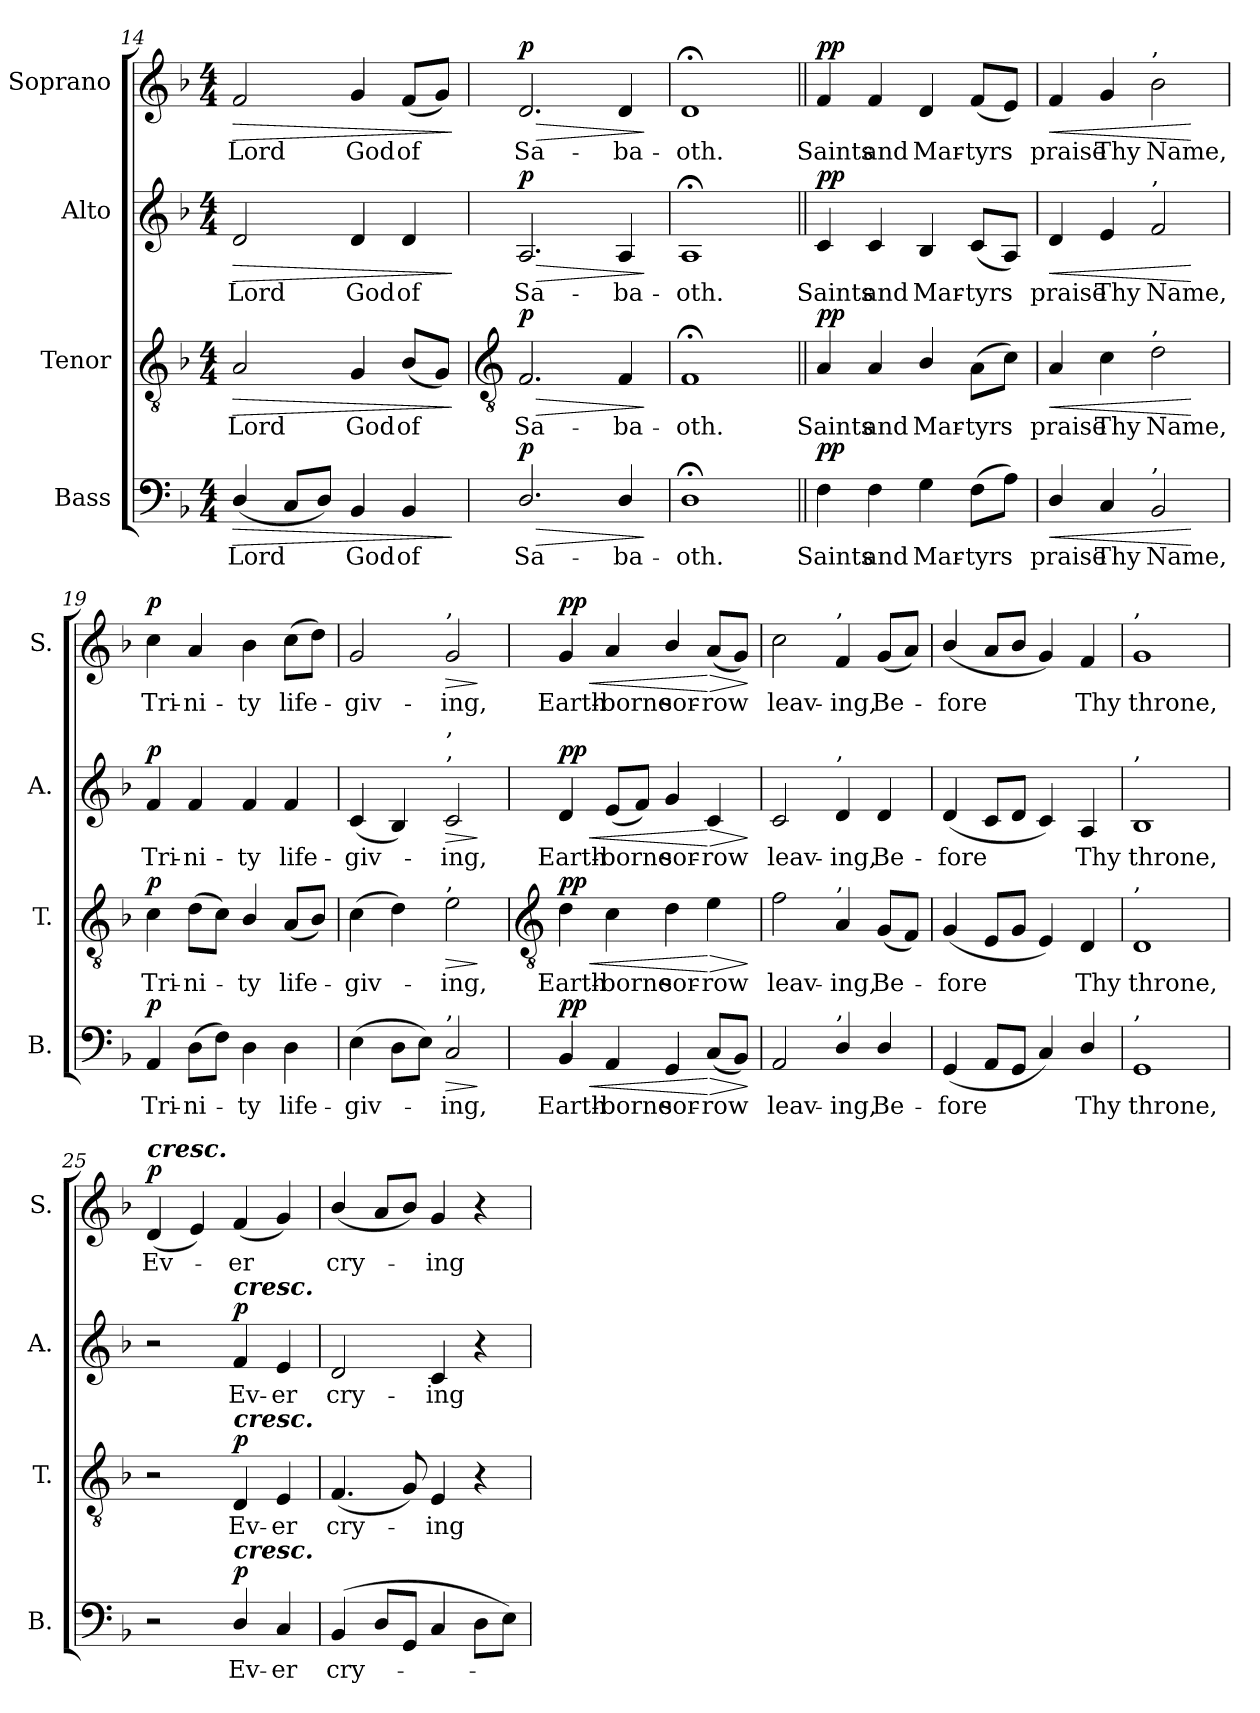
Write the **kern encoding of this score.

**kern	**text	**dynam	**kern	**text	**dynam	**kern	**text	**dynam	**kern	**text	**dynam
*part4	*part4	*part4	*part3	*part3	*part3	*part2	*part2	*part2	*part1	*part1	*part1
*staff4	*staff4	*staff4	*staff3	*staff3	*staff3	*staff2	*staff2	*staff2	*staff1	*staff1	*staff1
*I"Bass	*	*	*I"Tenor	*	*	*I"Alto	*	*	*I"Soprano	*	*
*I'B.	*	*	*I'T.	*	*	*I'A.	*	*	*I'S.	*	*
*clefF4	*	*	*clefGv2	*	*	*clefG2	*	*	*clefG2	*	*
*k[b-]	*	*	*k[b-]	*	*	*k[b-]	*	*	*k[b-]	*	*
*F:	*	*	*F:	*	*	*F:	*	*	*F:	*	*
*M4/4	*	*	*M4/4	*	*	*M4/4	*	*	*M4/4	*	*
=14	=14	=14	=14	=14	=14	=14	=14	=14	=14	=14	=14
!	!LO:LY:b	!LO:HP:b	!	!LO:LY:b	!LO:HP:b	!	!LO:LY:b	!LO:HP:b	!	!LO:LY:b	!LO:HP:b
(<4D/	Lord	>	2A	Lord	>	2d	Lord	>	2f	Lord	>
8CL	.	.	.	.	.	.	.	.	.	.	.
8DJ)	.	.	.	.	.	.	.	.	.	.	.
!	!LO:LY:b	!	!	!LO:LY:b	!	!	!LO:LY:b	!	!	!LO:LY:b	!
4BB-	God	.	4G	God	.	4d	God	.	4g	God	.
!	!LO:LY:b	!	!	!LO:LY:b	!	!	!LO:LY:b	!	!	!LO:LY:b	!
4BB-	of	.	(<8B-L	of	.	4d	of	.	(<8fL	of	.
.	.	.	8GJ)	.	.	.	.	.	8gJ)	.	.
.	.	]	.	.	]	.	.	]	.	.	]
!!LO:LB:g=z
=15	=15	=15	=15	=15	=15	=15	=15	=15	=15	=15	=15
*	*	*	*clefGv2	*	*	*	*	*	*	*	*
!	!LO:LY:b	!LO:HP:b	!	!LO:LY:b	!LO:HP:b	!	!LO:LY:b	!LO:HP:b	!	!LO:LY:b	!LO:HP:b
!	!	!LO:DY:n=1:b	!	!	!LO:DY:n=1:b	!	!	!LO:DY:n=1:b	!	!	!LO:DY:n=1:b
2.D/	Sa-	> p	2.F	Sa-	> p	2.A	Sa-	> p	2.d	Sa-	> p
!	!LO:LY:b	!	!	!LO:LY:b	!	!	!LO:LY:b	!	!	!LO:LY:b	!
4D/	-ba-	.	4F	-ba-	.	4A	-ba-	.	4d	-ba-	.
.	.	]	.	.	]	.	.	]	.	.	]
=16	=16	=16	=16	=16	=16	=16	=16	=16	=16	=16	=16
!	!LO:LY:b	!	!	!LO:LY:b	!	!	!LO:LY:b	!	!	!LO:LY:b	!
1D;<	-oth.	.	1F;<	-oth.	.	1A;<	-oth.	.	1d;<	-oth.	.
=17||	=17||	=17||	=17||	=17||	=17||	=17||	=17||	=17||	=17||	=17||	=17||
!	!LO:LY:b	!LO:DY:b	!	!LO:LY:b	!LO:DY:b	!	!LO:LY:b	!LO:DY:b	!	!LO:LY:b	!LO:DY:b
4F	Saints	pp	4A	Saints	pp	4c	Saints	pp	4f	Saints	pp
!	!LO:LY:b	!	!	!LO:LY:b	!	!	!LO:LY:b	!	!	!LO:LY:b	!
4F	and	.	4A	and	.	4c	and	.	4f	and	.
!	!LO:LY:b	!	!	!LO:LY:b	!	!	!LO:LY:b	!	!	!LO:LY:b	!
4G	Mar-	.	4B-/	Mar-	.	4B-	Mar-	.	4d	Mar-	.
!	!LO:LY:b	!	!	!LO:LY:b	!	!	!LO:LY:b	!	!	!LO:LY:b	!
(>8FL	-tyrs	.	(>8AL	-tyrs	.	(<8cL	-tyrs	.	(<8fL	-tyrs	.
8AJ)	.	.	8cJ)	.	.	8AJ)	.	.	8eJ)	.	.
=18	=18	=18	=18	=18	=18	=18	=18	=18	=18	=18	=18
!	!LO:LY:b	!LO:HP:b	!	!LO:LY:b	!LO:HP:b	!	!LO:LY:b	!LO:HP:b	!	!LO:LY:b	!LO:HP:b
4D/	praise	<	4A	praise	<	4d	praise	<	4f	praise	<
!	!LO:LY:b	!	!	!LO:LY:b	!	!	!LO:LY:b	!	!	!LO:LY:b	!
4C	Thy	.	4c	Thy	.	4e	Thy	.	4g	Thy	.
!	!	!	!	!	!	!	!	!	!LO:TX:a:t=,	!	!
!	!	!	!	!	!	!LO:TX:a:t=,	!	!	!	!	!
!	!	!	!LO:TX:a:t=,	!	!	!	!	!	!	!	!
!LO:TX:a:t=,	!	!	!	!	!	!	!	!	!	!	!
!	!LO:LY:b	!	!	!LO:LY:b	!	!	!LO:LY:b	!	!	!LO:LY:b	!
2BB-	Name,	.	2d	Name,	.	2f	Name,	.	2b-	Name,	.
.	.	[	.	.	[	.	.	[	.	.	[
=19	=19	=19	=19	=19	=19	=19	=19	=19	=19	=19	=19
!	!LO:LY:b	!LO:DY:b	!	!LO:LY:b	!LO:DY:b	!	!LO:LY:b	!LO:DY:b	!	!LO:LY:b	!LO:DY:b
4AA	Tri-	p	4c	Tri-	p	4f	Tri-	p	4cc	Tri-	p
!	!LO:LY:b	!	!	!LO:LY:b	!	!	!LO:LY:b	!	!	!LO:LY:b	!
(>8DL	-ni-	.	(>8dL	-ni-	.	4f	-ni-	.	4a	-ni-	.
8FJ)	.	.	8cJ)	.	.	.	.	.	.	.	.
!	!LO:LY:b	!	!	!LO:LY:b	!	!	!LO:LY:b	!	!	!LO:LY:b	!
4D	ty	.	4B-/	ty	.	4f	-ty	.	4b-	-ty	.
!	!LO:LY:b	!	!	!LO:LY:b	!	!	!LO:LY:b	!	!	!LO:LY:b	!
4D	life-	.	(<8AL	life-	.	4f	life-	.	(>8ccL	life-	.
.	.	.	8B-J)	.	.	.	.	.	8ddJ)	.	.
=20	=20	=20	=20	=20	=20	=20	=20	=20	=20	=20	=20
!	!LO:LY:b	!	!	!LO:LY:b	!	!	!LO:LY:b	!	!	!LO:LY:b	!
(>4E	-giv-	.	(>4c	giv-	.	(<4c	-giv-	.	2g	giv-	.
8DL	.	.	4d)	.	.	4B-)	.	.	.	.	.
8EJ)	.	.	.	.	.	.	.	.	.	.	.
!	!	!	!	!	!	!	!	!	!LO:TX:a:t=,	!	!
!	!	!	!	!	!	!LO:TX:a:t=,	!	!	!	!	!
!	!	!	!	!	!	!LO:TX:a:t=,	!	!	!	!	!
!	!	!	!LO:TX:a:t=,	!	!	!	!	!	!	!	!
!LO:TX:a:t=,	!	!	!	!	!	!	!	!	!	!	!
!	!LO:LY:b	!LO:HP:b	!	!LO:LY:b	!LO:HP:b	!	!LO:LY:b	!LO:HP:b	!	!LO:LY:b	!LO:HP:b
2C	ing,	>	2e	ing,	>	2c	ing,	>	2g	-ing,	>
.	.	]	.	.	]	.	.	]	.	.	]
!!LO:LB:g=z
=21	=21	=21	=21	=21	=21	=21	=21	=21	=21	=21	=21
*	*	*	*clefGv2	*	*	*	*	*	*	*	*
!	!LO:LY:b	!LO:HP:b	!	!LO:LY:b	!LO:HP:b	!	!LO:LY:b	!LO:HP:b	!	!LO:LY:b	!LO:HP:b
!	!	!LO:DY:n=1:b	!	!	!LO:DY:n=1:b	!	!	!LO:DY:n=1:b	!	!	!LO:DY:n=1:b
4BB-	Earth-	< pp	4d	Earth-	< pp	4d	Earth-	< pp	4g	Earth-	< pp
!	!LO:LY:b	!	!	!LO:LY:b	!	!	!LO:LY:b	!	!	!LO:LY:b	!
4AA	-borne	.	4c	-borne	.	(<8eL	-borne	.	4a	-borne	.
.	.	.	.	.	.	8fJ)	.	.	.	.	.
!	!LO:LY:b	!	!	!LO:LY:b	!	!	!LO:LY:b	!	!	!LO:LY:b	!
4GG	sor-	.	4d	sor-	.	4g	sor-	.	4b-/	sor-	.
!	!LO:LY:b	!LO:HP:n=1:b	!	!LO:LY:b	!LO:HP:n=1:b	!	!LO:LY:b	!LO:HP:n=1:b	!	!LO:LY:b	!LO:HP:n=1:b
(<8CL	-row	[ >	4e	-row	[ >	4c	-row	[ >	(<8aL	-row	[ >
8BB-J)	.	.	.	.	.	.	.	.	8gJ)	.	.
.	.	]	.	.	]	.	.	]	.	.	]
=22	=22	=22	=22	=22	=22	=22	=22	=22	=22	=22	=22
!	!LO:LY:b	!	!	!LO:LY:b	!	!	!LO:LY:b	!	!	!LO:LY:b	!
2AA	leav-	.	2f	leav-	.	2c	leav-	.	2cc	leav-	.
!	!	!	!	!	!	!	!	!	!LO:TX:a:t=,	!	!
!	!	!	!	!	!	!LO:TX:a:t=,	!	!	!	!	!
!	!	!	!LO:TX:a:t=,	!	!	!	!	!	!	!	!
!LO:TX:a:t=,	!	!	!	!	!	!	!	!	!	!	!
!	!LO:LY:b	!	!	!LO:LY:b	!	!	!LO:LY:b	!	!	!LO:LY:b	!
4D/	-ing,	.	4A	-ing,	.	4d	-ing,	.	4f	-ing,	.
!	!LO:LY:b	!	!	!LO:LY:b	!	!	!LO:LY:b	!	!	!LO:LY:b	!
4D/	Be-	.	(<8GL	Be-	.	4d	Be-	.	(<8gL	Be-	.
.	.	.	8FJ)	.	.	.	.	.	8aJ)	.	.
=23	=23	=23	=23	=23	=23	=23	=23	=23	=23	=23	=23
!	!LO:LY:b	!	!	!LO:LY:b	!	!	!LO:LY:b	!	!	!LO:LY:b	!
(<4GG	-fore	.	(<4G	fore	.	(<4d	-fore	.	(<4b-/	fore	.
8AAL	.	.	8EL	.	.	8cL	.	.	8aL	.	.
8GGJ	.	.	8GJ	.	.	8dJ	.	.	8b-J	.	.
4C)	.	.	4E)	.	.	4c)	.	.	4g)	.	.
!	!LO:LY:b	!	!	!LO:LY:b	!	!	!LO:LY:b	!	!	!LO:LY:b	!
4D/	Thy	.	4D	Thy	.	4A	Thy	.	4f	Thy	.
=24	=24	=24	=24	=24	=24	=24	=24	=24	=24	=24	=24
!	!	!	!	!	!	!	!	!	!LO:TX:a:t=,	!	!
!	!	!	!	!	!	!LO:TX:a:t=,	!	!	!	!	!
!	!	!	!LO:TX:a:t=,	!	!	!	!	!	!	!	!
!LO:TX:a:t=,	!	!	!	!	!	!	!	!	!	!	!
!	!LO:LY:b	!	!	!LO:LY:b	!	!	!LO:LY:b	!	!	!LO:LY:b	!
1GG	throne,	.	1D	throne,	.	1B-	throne,	.	1g	throne,	.
=25	=25	=25	=25	=25	=25	=25	=25	=25	=25	=25	=25
!	!	!	!	!	!	!	!	!	!LO:TX:a:Bi:t=cresc.	!	!
!	!	!	!	!	!	!	!	!	!	!LO:LY:b	!LO:DY:b
2r	.	.	2r	.	.	2r	.	.	(<4d	Ev-	p
.	.	.	.	.	.	.	.	.	4e)	.	.
!	!	!	!	!	!	!LO:TX:a:Bi:t=cresc.	!	!	!	!	!
!	!	!	!LO:TX:a:Bi:t=cresc.	!	!	!	!	!	!	!	!
!LO:TX:a:Bi:t=cresc.	!	!	!	!	!	!	!	!	!	!	!
!	!LO:LY:b	!LO:DY:b	!	!LO:LY:b	!LO:DY:b	!	!LO:LY:b	!LO:DY:b	!	!LO:LY:b	!
4D/	Ev-	p	4D	Ev-	p	4f	Ev-	p	(<4f	er	.
!	!LO:LY:b	!	!	!LO:LY:b	!	!	!LO:LY:b	!	!	!	!
4C	-er	.	4E	-er	.	4e	-er	.	4g)	.	.
=26	=26	=26	=26	=26	=26	=26	=26	=26	=26	=26	=26
!	!LO:LY:b	!	!	!LO:LY:b	!	!	!LO:LY:b	!	!	!LO:LY:b	!
(>4BB-	cry-	.	(<4.F	cry-	.	2d	cry-	.	(<4b-/	cry-	.
8DL	.	.	.	.	.	.	.	.	8aL	.	.
8GGJ	.	.	8G)	.	.	.	.	.	8b-J)	.	.
!	!	!	!	!LO:LY:b	!	!	!LO:LY:b	!	!	!LO:LY:b	!
4C	.	.	4E	ing	.	4c	-ing	.	4g	ing	.
8DL	.	.	4r	.	.	4r	.	.	4r	.	.
8EJ)	.	.	.	.	.	.	.	.	.	.	.
=	=	=	=	=	=	=	=	=	=	=	=
*-	*-	*-	*-	*-	*-	*-	*-	*-	*-	*-	*-
